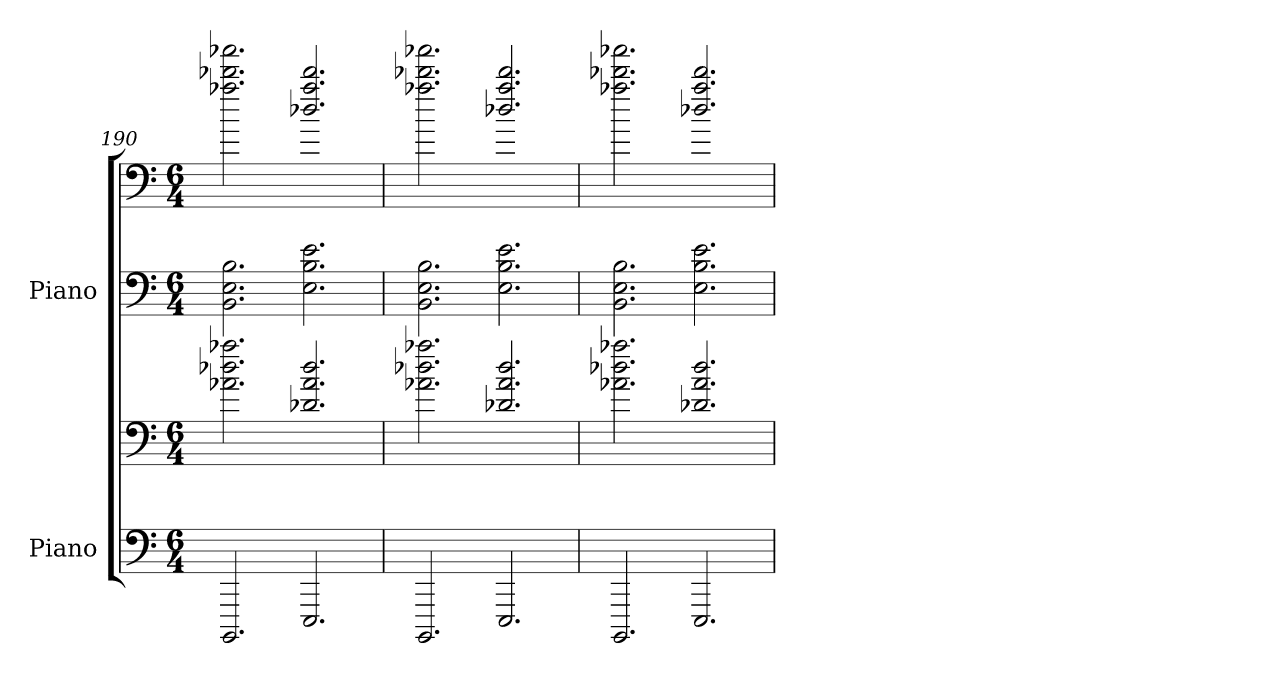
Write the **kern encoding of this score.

**kern	**kern	**kern	**kern
*part2	*part2	*part1	*part1
*staff4	*staff3	*staff2	*staff1
*I"Piano	*	*I"Piano	*
*I'Pno.	*	*I'Pno.	*
!!LO:LB:g=z
*clefF4	*clefF4	*clefF4	*clefF4
*k[]	*k[]	*k[]	*k[]
*M6/4	*M6/4	*M6/4	*M6/4
=190	=190	=190	=190
2.BBBB/	2.a-X\ 2.dd-X\ 2.aa-X\	2.BB\ 2.E\ 2.B\	2.aa-X\ 2.ddd-X\ 2.aaa-X\
2.EEE/	2.d-X/ 2.a-/ 2.dd-/	2.E\ 2.B\ 2.e\	2.dd-X/ 2.aa-/ 2.ddd-/
=191	=191	=191	=191
*	*	*	*MM375
2.BBBB/	2.a-X\ 2.dd-X\ 2.aa-X\	2.BB\ 2.E\ 2.B\	2.aa-X\ 2.ddd-X\ 2.aaa-X\
2.EEE/	2.d-X/ 2.a-/ 2.dd-/	2.E\ 2.B\ 2.e\	2.dd-X/ 2.aa-/ 2.ddd-/
=192	=192	=192	=192
2.BBBB/	2.a-X\ 2.dd-X\ 2.aa-X\	2.BB\ 2.E\ 2.B\	2.aa-X\ 2.ddd-X\ 2.aaa-X\
2.EEE/	2.d-X/ 2.a-/ 2.dd-/	2.E\ 2.B\ 2.e\	2.dd-X/ 2.aa-/ 2.ddd-/
=	=	=	=
*-	*-	*-	*-
